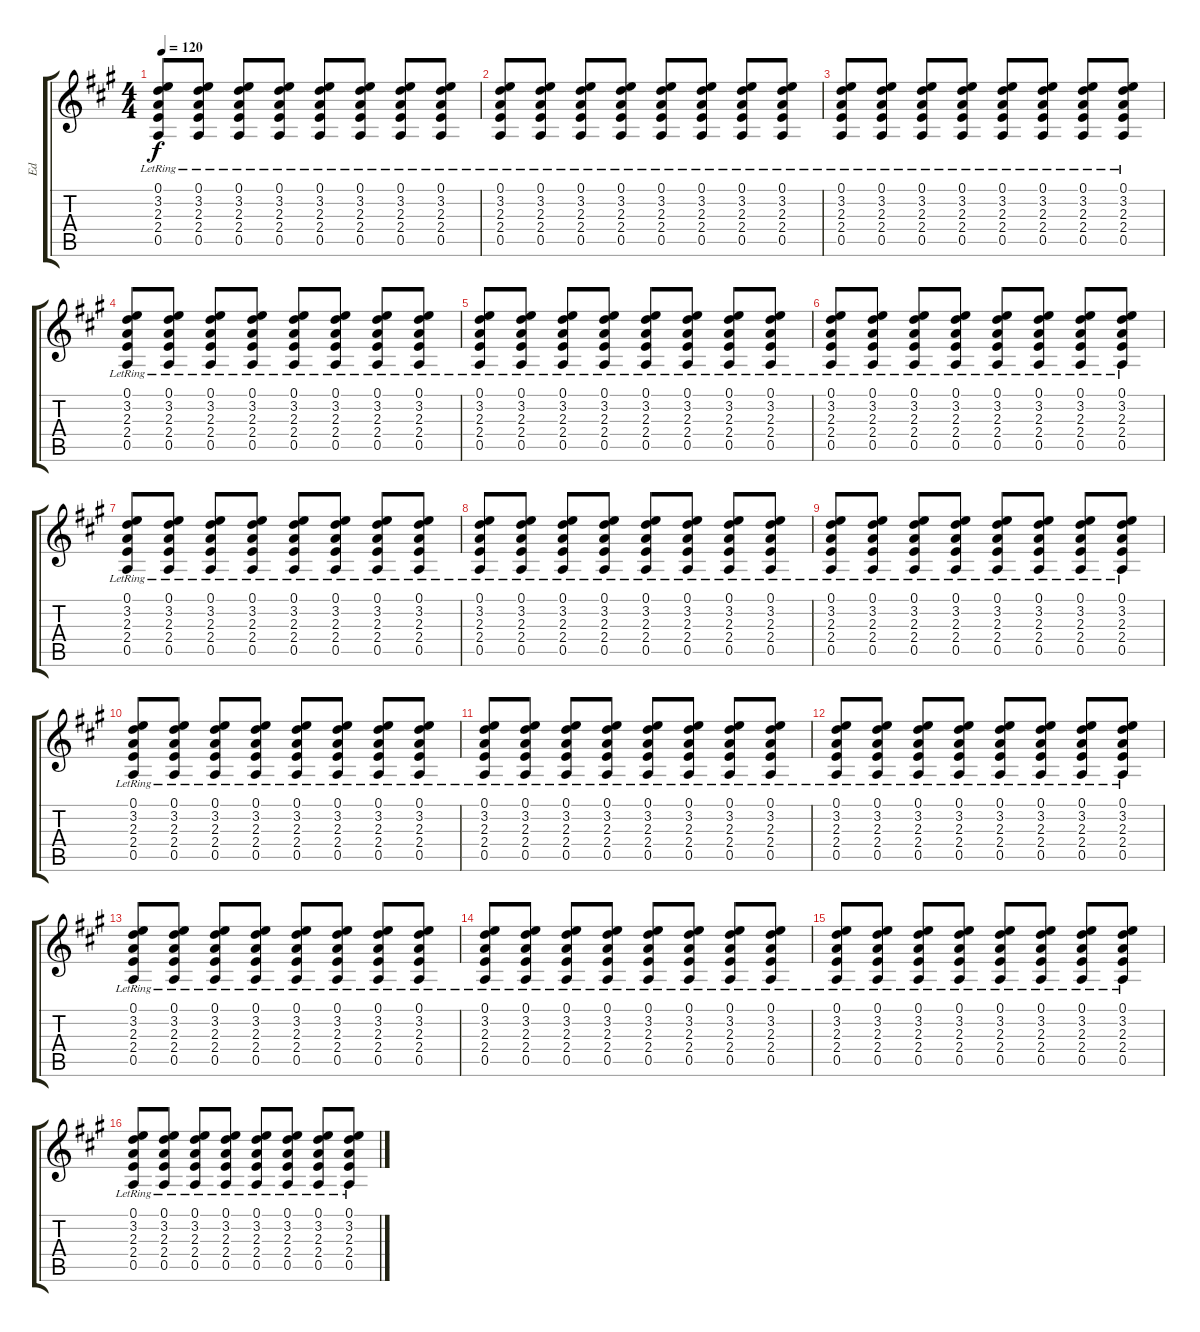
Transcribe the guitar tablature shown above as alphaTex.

\track ("Ed" "Ed") {instrument electricguitarjazz}
\staff {score tabs}
\tuning (E4 B3 G3 D3 A2 E2) {hide}
\ts (4 4)
\tempo 120
\clef g2
\ks a
(0.1{lr} 3.2{lr} 2.3{lr} 2.4{lr} 0.5{lr}).8{dy f volume 6} (0.1{lr} 3.2{lr} 2.3{lr} 2.4{lr} 0.5{lr}).8 (0.1{lr} 3.2{lr} 2.3{lr} 2.4{lr} 0.5{lr}).8 (0.1{lr} 3.2{lr} 2.3{lr} 2.4{lr} 0.5{lr}).8 (0.1{lr} 3.2{lr} 2.3{lr} 2.4{lr} 0.5{lr}).8 (0.1{lr} 3.2{lr} 2.3{lr} 2.4{lr} 0.5{lr}).8 (0.1{lr} 3.2{lr} 2.3{lr} 2.4{lr} 0.5{lr}).8 (0.1{lr} 3.2{lr} 2.3{lr} 2.4{lr} 0.5{lr}).8 |
(0.1{lr} 3.2{lr} 2.3{lr} 2.4{lr} 0.5{lr}).8 (0.1{lr} 3.2{lr} 2.3{lr} 2.4{lr} 0.5{lr}).8 (0.1{lr} 3.2{lr} 2.3{lr} 2.4{lr} 0.5{lr}).8 (0.1{lr} 3.2{lr} 2.3{lr} 2.4{lr} 0.5{lr}).8 (0.1{lr} 3.2{lr} 2.3{lr} 2.4{lr} 0.5{lr}).8 (0.1{lr} 3.2{lr} 2.3{lr} 2.4{lr} 0.5{lr}).8 (0.1{lr} 3.2{lr} 2.3{lr} 2.4{lr} 0.5{lr}).8 (0.1{lr} 3.2{lr} 2.3{lr} 2.4{lr} 0.5{lr}).8 |
(0.1{lr} 3.2{lr} 2.3{lr} 2.4{lr} 0.5{lr}).8 (0.1{lr} 3.2{lr} 2.3{lr} 2.4{lr} 0.5{lr}).8 (0.1{lr} 3.2{lr} 2.3{lr} 2.4{lr} 0.5{lr}).8 (0.1{lr} 3.2{lr} 2.3{lr} 2.4{lr} 0.5{lr}).8 (0.1{lr} 3.2{lr} 2.3{lr} 2.4{lr} 0.5{lr}).8 (0.1{lr} 3.2{lr} 2.3{lr} 2.4{lr} 0.5{lr}).8 (0.1{lr} 3.2{lr} 2.3{lr} 2.4{lr} 0.5{lr}).8 (0.1{lr} 3.2{lr} 2.3{lr} 2.4{lr} 0.5{lr}).8 |
(0.1{lr} 3.2{lr} 2.3{lr} 2.4{lr} 0.5{lr}).8 (0.1{lr} 3.2{lr} 2.3{lr} 2.4{lr} 0.5{lr}).8 (0.1{lr} 3.2{lr} 2.3{lr} 2.4{lr} 0.5{lr}).8 (0.1{lr} 3.2{lr} 2.3{lr} 2.4{lr} 0.5{lr}).8 (0.1{lr} 3.2{lr} 2.3{lr} 2.4{lr} 0.5{lr}).8 (0.1{lr} 3.2{lr} 2.3{lr} 2.4{lr} 0.5{lr}).8 (0.1{lr} 3.2{lr} 2.3{lr} 2.4{lr} 0.5{lr}).8 (0.1{lr} 3.2{lr} 2.3{lr} 2.4{lr} 0.5{lr}).8 |
(0.1{lr} 3.2{lr} 2.3{lr} 2.4{lr} 0.5{lr}).8 (0.1{lr} 3.2{lr} 2.3{lr} 2.4{lr} 0.5{lr}).8 (0.1{lr} 3.2{lr} 2.3{lr} 2.4{lr} 0.5{lr}).8 (0.1{lr} 3.2{lr} 2.3{lr} 2.4{lr} 0.5{lr}).8 (0.1{lr} 3.2{lr} 2.3{lr} 2.4{lr} 0.5{lr}).8 (0.1{lr} 3.2{lr} 2.3{lr} 2.4{lr} 0.5{lr}).8 (0.1{lr} 3.2{lr} 2.3{lr} 2.4{lr} 0.5{lr}).8 (0.1{lr} 3.2{lr} 2.3{lr} 2.4{lr} 0.5{lr}).8 |
(0.1{lr} 3.2{lr} 2.3{lr} 2.4{lr} 0.5{lr}).8 (0.1{lr} 3.2{lr} 2.3{lr} 2.4{lr} 0.5{lr}).8 (0.1{lr} 3.2{lr} 2.3{lr} 2.4{lr} 0.5{lr}).8 (0.1{lr} 3.2{lr} 2.3{lr} 2.4{lr} 0.5{lr}).8 (0.1{lr} 3.2{lr} 2.3{lr} 2.4{lr} 0.5{lr}).8 (0.1{lr} 3.2{lr} 2.3{lr} 2.4{lr} 0.5{lr}).8 (0.1{lr} 3.2{lr} 2.3{lr} 2.4{lr} 0.5{lr}).8 (0.1{lr} 3.2{lr} 2.3{lr} 2.4{lr} 0.5{lr}).8 |
(0.1{lr} 3.2{lr} 2.3{lr} 2.4{lr} 0.5{lr}).8 (0.1{lr} 3.2{lr} 2.3{lr} 2.4{lr} 0.5{lr}).8 (0.1{lr} 3.2{lr} 2.3{lr} 2.4{lr} 0.5{lr}).8 (0.1{lr} 3.2{lr} 2.3{lr} 2.4{lr} 0.5{lr}).8 (0.1{lr} 3.2{lr} 2.3{lr} 2.4{lr} 0.5{lr}).8 (0.1{lr} 3.2{lr} 2.3{lr} 2.4{lr} 0.5{lr}).8 (0.1{lr} 3.2{lr} 2.3{lr} 2.4{lr} 0.5{lr}).8 (0.1{lr} 3.2{lr} 2.3{lr} 2.4{lr} 0.5{lr}).8 |
(0.1{lr} 3.2{lr} 2.3{lr} 2.4{lr} 0.5{lr}).8 (0.1{lr} 3.2{lr} 2.3{lr} 2.4{lr} 0.5{lr}).8 (0.1{lr} 3.2{lr} 2.3{lr} 2.4{lr} 0.5{lr}).8 (0.1{lr} 3.2{lr} 2.3{lr} 2.4{lr} 0.5{lr}).8 (0.1{lr} 3.2{lr} 2.3{lr} 2.4{lr} 0.5{lr}).8 (0.1{lr} 3.2{lr} 2.3{lr} 2.4{lr} 0.5{lr}).8 (0.1{lr} 3.2{lr} 2.3{lr} 2.4{lr} 0.5{lr}).8 (0.1{lr} 3.2{lr} 2.3{lr} 2.4{lr} 0.5{lr}).8 |
(0.1{lr} 3.2{lr} 2.3{lr} 2.4{lr} 0.5{lr}).8 (0.1{lr} 3.2{lr} 2.3{lr} 2.4{lr} 0.5{lr}).8 (0.1{lr} 3.2{lr} 2.3{lr} 2.4{lr} 0.5{lr}).8 (0.1{lr} 3.2{lr} 2.3{lr} 2.4{lr} 0.5{lr}).8 (0.1{lr} 3.2{lr} 2.3{lr} 2.4{lr} 0.5{lr}).8 (0.1{lr} 3.2{lr} 2.3{lr} 2.4{lr} 0.5{lr}).8 (0.1{lr} 3.2{lr} 2.3{lr} 2.4{lr} 0.5{lr}).8 (0.1{lr} 3.2{lr} 2.3{lr} 2.4{lr} 0.5{lr}).8 |
(0.1{lr} 3.2{lr} 2.3{lr} 2.4{lr} 0.5{lr}).8 (0.1{lr} 3.2{lr} 2.3{lr} 2.4{lr} 0.5{lr}).8 (0.1{lr} 3.2{lr} 2.3{lr} 2.4{lr} 0.5{lr}).8 (0.1{lr} 3.2{lr} 2.3{lr} 2.4{lr} 0.5{lr}).8 (0.1{lr} 3.2{lr} 2.3{lr} 2.4{lr} 0.5{lr}).8 (0.1{lr} 3.2{lr} 2.3{lr} 2.4{lr} 0.5{lr}).8 (0.1{lr} 3.2{lr} 2.3{lr} 2.4{lr} 0.5{lr}).8 (0.1{lr} 3.2{lr} 2.3{lr} 2.4{lr} 0.5{lr}).8 |
(0.1{lr} 3.2{lr} 2.3{lr} 2.4{lr} 0.5{lr}).8 (0.1{lr} 3.2{lr} 2.3{lr} 2.4{lr} 0.5{lr}).8 (0.1{lr} 3.2{lr} 2.3{lr} 2.4{lr} 0.5{lr}).8 (0.1{lr} 3.2{lr} 2.3{lr} 2.4{lr} 0.5{lr}).8 (0.1{lr} 3.2{lr} 2.3{lr} 2.4{lr} 0.5{lr}).8 (0.1{lr} 3.2{lr} 2.3{lr} 2.4{lr} 0.5{lr}).8 (0.1{lr} 3.2{lr} 2.3{lr} 2.4{lr} 0.5{lr}).8 (0.1{lr} 3.2{lr} 2.3{lr} 2.4{lr} 0.5{lr}).8 |
(0.1{lr} 3.2{lr} 2.3{lr} 2.4{lr} 0.5{lr}).8 (0.1{lr} 3.2{lr} 2.3{lr} 2.4{lr} 0.5{lr}).8 (0.1{lr} 3.2{lr} 2.3{lr} 2.4{lr} 0.5{lr}).8 (0.1{lr} 3.2{lr} 2.3{lr} 2.4{lr} 0.5{lr}).8 (0.1{lr} 3.2{lr} 2.3{lr} 2.4{lr} 0.5{lr}).8 (0.1{lr} 3.2{lr} 2.3{lr} 2.4{lr} 0.5{lr}).8 (0.1{lr} 3.2{lr} 2.3{lr} 2.4{lr} 0.5{lr}).8 (0.1{lr} 3.2{lr} 2.3{lr} 2.4{lr} 0.5{lr}).8 |
(0.1{lr} 3.2{lr} 2.3{lr} 2.4{lr} 0.5{lr}).8 (0.1{lr} 3.2{lr} 2.3{lr} 2.4{lr} 0.5{lr}).8 (0.1{lr} 3.2{lr} 2.3{lr} 2.4{lr} 0.5{lr}).8 (0.1{lr} 3.2{lr} 2.3{lr} 2.4{lr} 0.5{lr}).8 (0.1{lr} 3.2{lr} 2.3{lr} 2.4{lr} 0.5{lr}).8 (0.1{lr} 3.2{lr} 2.3{lr} 2.4{lr} 0.5{lr}).8 (0.1{lr} 3.2{lr} 2.3{lr} 2.4{lr} 0.5{lr}).8 (0.1{lr} 3.2{lr} 2.3{lr} 2.4{lr} 0.5{lr}).8 |
(0.1{lr} 3.2{lr} 2.3{lr} 2.4{lr} 0.5{lr}).8 (0.1{lr} 3.2{lr} 2.3{lr} 2.4{lr} 0.5{lr}).8 (0.1{lr} 3.2{lr} 2.3{lr} 2.4{lr} 0.5{lr}).8 (0.1{lr} 3.2{lr} 2.3{lr} 2.4{lr} 0.5{lr}).8 (0.1{lr} 3.2{lr} 2.3{lr} 2.4{lr} 0.5{lr}).8 (0.1{lr} 3.2{lr} 2.3{lr} 2.4{lr} 0.5{lr}).8 (0.1{lr} 3.2{lr} 2.3{lr} 2.4{lr} 0.5{lr}).8 (0.1{lr} 3.2{lr} 2.3{lr} 2.4{lr} 0.5{lr}).8 |
(0.1{lr} 3.2{lr} 2.3{lr} 2.4{lr} 0.5{lr}).8 (0.1{lr} 3.2{lr} 2.3{lr} 2.4{lr} 0.5{lr}).8 (0.1{lr} 3.2{lr} 2.3{lr} 2.4{lr} 0.5{lr}).8 (0.1{lr} 3.2{lr} 2.3{lr} 2.4{lr} 0.5{lr}).8 (0.1{lr} 3.2{lr} 2.3{lr} 2.4{lr} 0.5{lr}).8 (0.1{lr} 3.2{lr} 2.3{lr} 2.4{lr} 0.5{lr}).8 (0.1{lr} 3.2{lr} 2.3{lr} 2.4{lr} 0.5{lr}).8 (0.1{lr} 3.2{lr} 2.3{lr} 2.4{lr} 0.5{lr}).8 |
(0.1{lr} 3.2{lr} 2.3{lr} 2.4{lr} 0.5{lr}).8 (0.1{lr} 3.2{lr} 2.3{lr} 2.4{lr} 0.5{lr}).8 (0.1{lr} 3.2{lr} 2.3{lr} 2.4{lr} 0.5{lr}).8 (0.1{lr} 3.2{lr} 2.3{lr} 2.4{lr} 0.5{lr}).8 (0.1{lr} 3.2{lr} 2.3{lr} 2.4{lr} 0.5{lr}).8 (0.1{lr} 3.2{lr} 2.3{lr} 2.4{lr} 0.5{lr}).8 (0.1{lr} 3.2{lr} 2.3{lr} 2.4{lr} 0.5{lr}).8 (0.1{lr} 3.2{lr} 2.3{lr} 2.4{lr} 0.5{lr}).8
